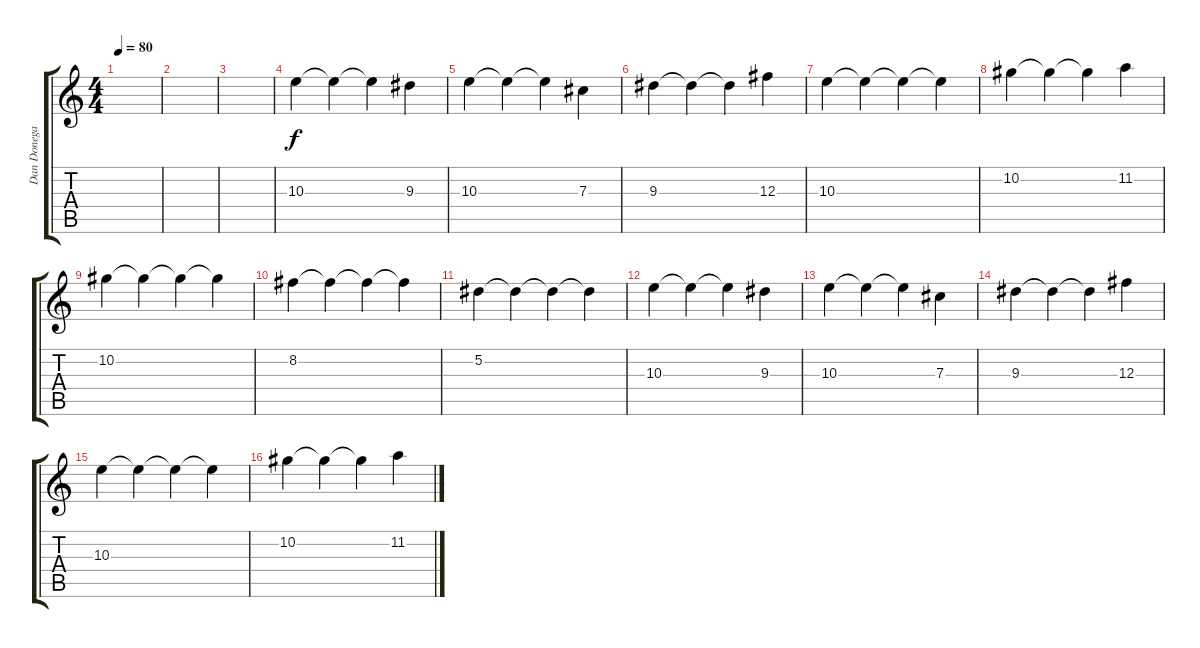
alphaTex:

\track ("Dan Donegan (Guitar 4)" "Dan Donega") {instrument distortionguitar}
\staff {score tabs}
\tuning (Eb4 Bb3 Gb3 Db3 Ab2 Db2) {hide}
\ts (4 4)
\tempo 80
\clef g2
\ks c
|
|
|
10.3.4 10.3{t}.4 10.3{t}.4 9.3.4 |
10.3.4 10.3{t}.4 10.3{t}.4 7.3.4 |
9.3.4 9.3{t}.4 9.3{t}.4 12.3.4 |
10.3.4 10.3{t}.4 10.3{t}.4 10.3{t}.4 |
10.2.4 10.2{t}.4 10.2{t}.4 11.2.4 |
10.2.4 10.2{t}.4 10.2{t}.4 10.2{t}.4 |
8.2.4 8.2{t}.4 8.2{t}.4 8.2{t}.4 |
5.2.4 5.2{t}.4 5.2{t}.4 5.2{t}.4 |
10.3.4 10.3{t}.4 10.3{t}.4 9.3.4 |
10.3.4 10.3{t}.4 10.3{t}.4 7.3.4 |
9.3.4 9.3{t}.4 9.3{t}.4 12.3.4 |
10.3.4 10.3{t}.4 10.3{t}.4 10.3{t}.4 |
10.2.4 10.2{t}.4 10.2{t}.4 11.2.4
